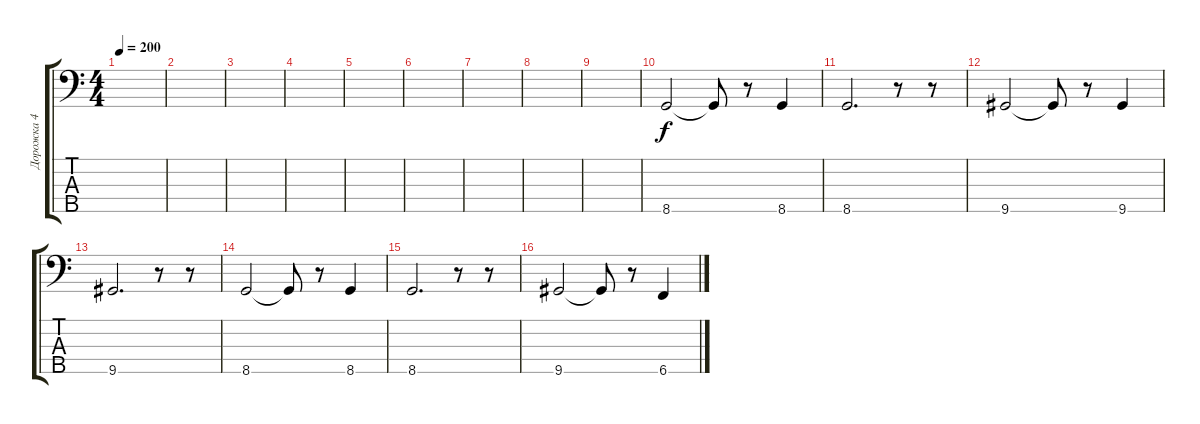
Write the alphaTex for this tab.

\track ("Дорожка 4" "Дорожка 4") {instrument electricbassfinger}
\staff {score tabs}
\tuning (G2 D2 A1 E1 B0) {hide}
\ts (4 4)
\tempo 200
\clef f4
\ks c
|
|
|
|
|
|
|
|
|
8.5.2 8.5{t}.8 r.8 8.5.4 |
8.5.2{d} r.8 r.8 |
9.5.2 9.5{t}.8 r.8 9.5.4 |
9.5.2{d} r.8 r.8 |
8.5.2 8.5{t}.8 r.8 8.5.4 |
8.5.2{d} r.8 r.8 |
9.5.2 9.5{t}.8 r.8 6.5.4
